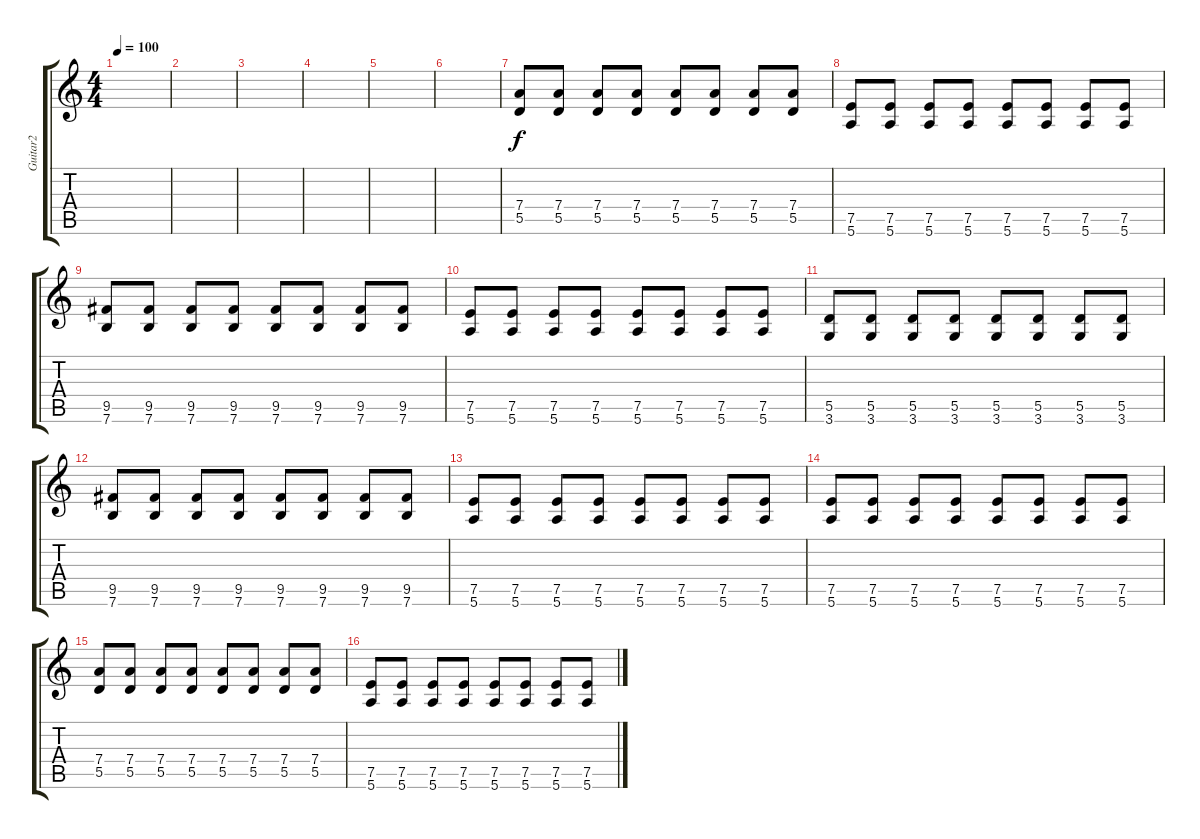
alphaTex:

\track ("Guitar2" "Guitar2") {instrument electricguitarjazz}
\staff {score tabs}
\tuning (E4 B3 G3 D3 A2 E2) {hide}
\ts (4 4)
\tempo 100
\clef g2
\ks c
|
|
|
|
|
|
(7.4 5.5).8 (7.4 5.5).8 (7.4 5.5).8 (7.4 5.5).8 (7.4 5.5).8 (7.4 5.5).8 (7.4 5.5).8 (7.4 5.5).8 |
(7.5 5.6).8 (7.5 5.6).8 (7.5 5.6).8 (7.5 5.6).8 (7.5 5.6).8 (7.5 5.6).8 (7.5 5.6).8 (7.5 5.6).8 |
(9.5 7.6).8 (9.5 7.6).8 (9.5 7.6).8 (9.5 7.6).8 (9.5 7.6).8 (9.5 7.6).8 (9.5 7.6).8 (9.5 7.6).8 |
(7.5 5.6).8 (7.5 5.6).8 (7.5 5.6).8 (7.5 5.6).8 (7.5 5.6).8 (7.5 5.6).8 (7.5 5.6).8 (7.5 5.6).8 |
(5.5 3.6).8 (5.5 3.6).8 (5.5 3.6).8 (5.5 3.6).8 (5.5 3.6).8 (5.5 3.6).8 (5.5 3.6).8 (5.5 3.6).8 |
(9.5 7.6).8 (9.5 7.6).8 (9.5 7.6).8 (9.5 7.6).8 (9.5 7.6).8 (9.5 7.6).8 (9.5 7.6).8 (9.5 7.6).8 |
(7.5 5.6).8 (7.5 5.6).8 (7.5 5.6).8 (7.5 5.6).8 (7.5 5.6).8 (7.5 5.6).8 (7.5 5.6).8 (7.5 5.6).8 |
(7.5 5.6).8 (7.5 5.6).8 (7.5 5.6).8 (7.5 5.6).8 (7.5 5.6).8 (7.5 5.6).8 (7.5 5.6).8 (7.5 5.6).8 |
(7.4 5.5).8 (7.4 5.5).8 (7.4 5.5).8 (7.4 5.5).8 (7.4 5.5).8 (7.4 5.5).8 (7.4 5.5).8 (7.4 5.5).8 |
(7.5 5.6).8 (7.5 5.6).8 (7.5 5.6).8 (7.5 5.6).8 (7.5 5.6).8 (7.5 5.6).8 (7.5 5.6).8 (7.5 5.6).8
